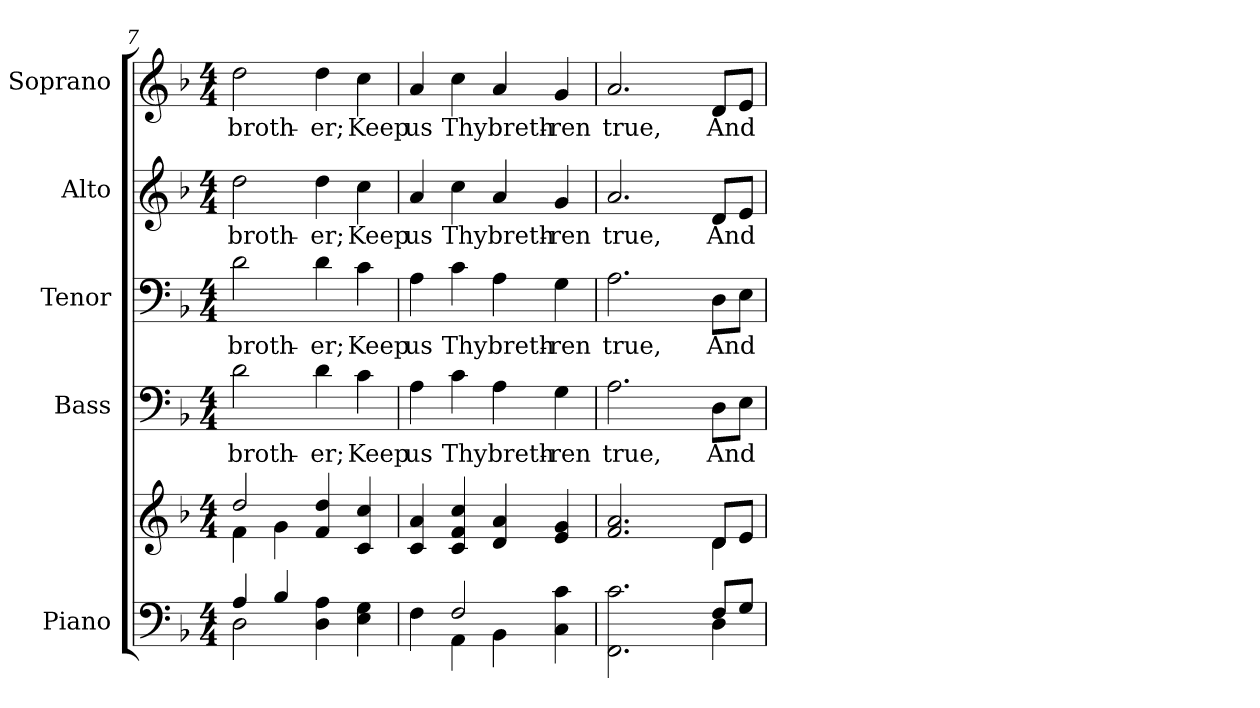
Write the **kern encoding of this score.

**kern	**kern	**kern	**text	**kern	**text	**kern	**text	**kern	**text
*part5	*part5	*part4	*part4	*part3	*part3	*part2	*part2	*part1	*part1
*staff6	*staff5	*staff4	*staff4	*staff3	*staff3	*staff2	*staff2	*staff1	*staff1
*I"Piano	*	*I"Bass	*	*I"Tenor	*	*I"Alto	*	*I"Soprano	*
*I'Pno.	*	*I'B.	*	*I'T.	*	*I'A.	*	*I'S.	*
*clefF4	*clefG2	*clefF4	*	*clefF4	*	*clefG2	*	*clefG2	*
*k[b-]	*k[b-]	*k[b-]	*	*k[b-]	*	*k[b-]	*	*k[b-]	*
*F:	*F:	*F:	*	*F:	*	*F:	*	*F:	*
*M4/4	*M4/4	*M4/4	*	*M4/4	*	*M4/4	*	*M4/4	*
=7	=7	=7	=7	=7	=7	=7	=7	=7	=7
*^	*^	*	*	*	*	*	*	*	*
!	!	!	!	!	!LO:LY:b:color=#000000	!	!	!	!	!	!
!	!	!	!	!	!	!	!LO:LY:b:color=#000000	!	!	!	!
!	!	!	!	!	!	!	!	!	!LO:LY:b:color=#000000	!	!
!	!	!	!	!	!	!	!	!	!	!	!LO:LY:b:color=#000000
4Ai/	2Di\	2ddi/	4fi\	2di\	broth-	2di\	broth-	2ddi\	broth-	2ddi\	broth-
4B-i/	.	.	4gi\	.	.	.	.	.	.	.	.
!	!	!	!	!	!LO:LY:b:color=#000000	!	!	!	!	!	!
!	!	!	!	!	!	!	!LO:LY:b:color=#000000	!	!	!	!
!	!	!	!	!	!	!	!	!	!LO:LY:b:color=#000000	!	!
!	!	!	!	!	!	!	!	!	!	!	!LO:LY:b:color=#000000
4Di\ 4Ai	2ryy	4fi/ 4ddi	2ryy	4di\	-er;	4di\	-er;	4ddi\	-er;	4ddi\	-er;
!	!	!	!	!	!LO:LY:b:color=#000000	!	!	!	!	!	!
!	!	!	!	!	!	!	!LO:LY:b:color=#000000	!	!	!	!
!	!	!	!	!	!	!	!	!	!LO:LY:b:color=#000000	!	!
!	!	!	!	!	!	!	!	!	!	!	!LO:LY:b:color=#000000
4Ei\ 4Gi	.	4ci/ 4cci	.	4ci\	Keep	4ci\	Keep	4cci\	Keep	4cci\	Keep
*	*	*v	*v	*	*	*	*	*	*	*	*
!!LO:PB:g=z
=8	=8	=8	=8	=8	=8	=8	=8	=8	=8	=8
!	!	!	!	!LO:LY:b:color=#000000	!	!	!	!	!	!
!	!	!	!	!	!	!LO:LY:b:color=#000000	!	!	!	!
!	!	!	!	!	!	!	!	!LO:LY:b:color=#000000	!	!
!	!	!	!	!	!	!	!	!	!	!LO:LY:b:color=#000000
4Fi\	4ryy	4ci/ 4ai	4Ai\	us	4Ai\	us	4ai/	us	4ai/	us
!	!	!	!	!LO:LY:b:color=#000000	!	!	!	!	!	!
!	!	!	!	!	!	!LO:LY:b:color=#000000	!	!	!	!
!	!	!	!	!	!	!	!	!LO:LY:b:color=#000000	!	!
!	!	!	!	!	!	!	!	!	!	!LO:LY:b:color=#000000
2Fi/	4AAi\	4ci/ 4fi 4cci	4ci\	Thy	4ci\	Thy	4cci\	Thy	4cci\	Thy
!	!	!	!	!LO:LY:b:color=#000000	!	!	!	!	!	!
!	!	!	!	!	!	!LO:LY:b:color=#000000	!	!	!	!
!	!	!	!	!	!	!	!	!LO:LY:b:color=#000000	!	!
!	!	!	!	!	!	!	!	!	!	!LO:LY:b:color=#000000
.	4BB-i\	4di/ 4ai	4Ai\	breth-	4Ai\	breth-	4ai/	breth-	4ai/	breth-
!	!	!	!	!LO:LY:b:color=#000000	!	!	!	!	!	!
!	!	!	!	!	!	!LO:LY:b:color=#000000	!	!	!	!
!	!	!	!	!	!	!	!	!LO:LY:b:color=#000000	!	!
!	!	!	!	!	!	!	!	!	!	!LO:LY:b:color=#000000
4Ci\ 4ci	4ryy	4ei/ 4gi	4Gi\	-ren	4Gi\	-ren	4gi/	-ren	4gi/	-ren
=9	=9	=9	=9	=9	=9	=9	=9	=9	=9	=9
*	*	*^	*	*	*	*	*	*	*	*
!	!	!	!	!	!LO:LY:b:color=#000000	!	!	!	!	!	!
!	!	!	!	!	!	!	!LO:LY:b:color=#000000	!	!	!	!
!	!	!	!	!	!	!	!	!	!LO:LY:b:color=#000000	!	!
!	!	!	!	!	!	!	!	!	!	!	!LO:LY:b:color=#000000
2.FFi\ 2.ci	2ryy	2.fi/ 2.ai	2ryy	2.Ai\	true,	2.Ai\	true,	2.ai/	true,	2.ai/	true,
.	4ryy	.	4ryy	.	.	.	.	.	.	.	.
!	!	!	!	!	!LO:LY:b:color=#000000	!	!	!	!	!	!
!	!	!	!	!	!	!	!LO:LY:b:color=#000000	!	!	!	!
!	!	!	!	!	!	!	!	!	!LO:LY:b:color=#000000	!	!
!	!	!	!	!	!	!	!	!	!	!	!LO:LY:b:color=#000000
8Fi/L	4Di\	8di/L	4di\	8Di\L	And	8Di\L	And	8di/L	And	8di/L	And
8Gi/J	.	8ei/J	.	8Ei\J	.	8Ei\J	.	8ei/J	.	8ei/J	.
*v	*v	*	*	*	*	*	*	*	*	*	*
*	*v	*v	*	*	*	*	*	*	*	*
=	=	=	=	=	=	=	=	=	=
*-	*-	*-	*-	*-	*-	*-	*-	*-	*-
